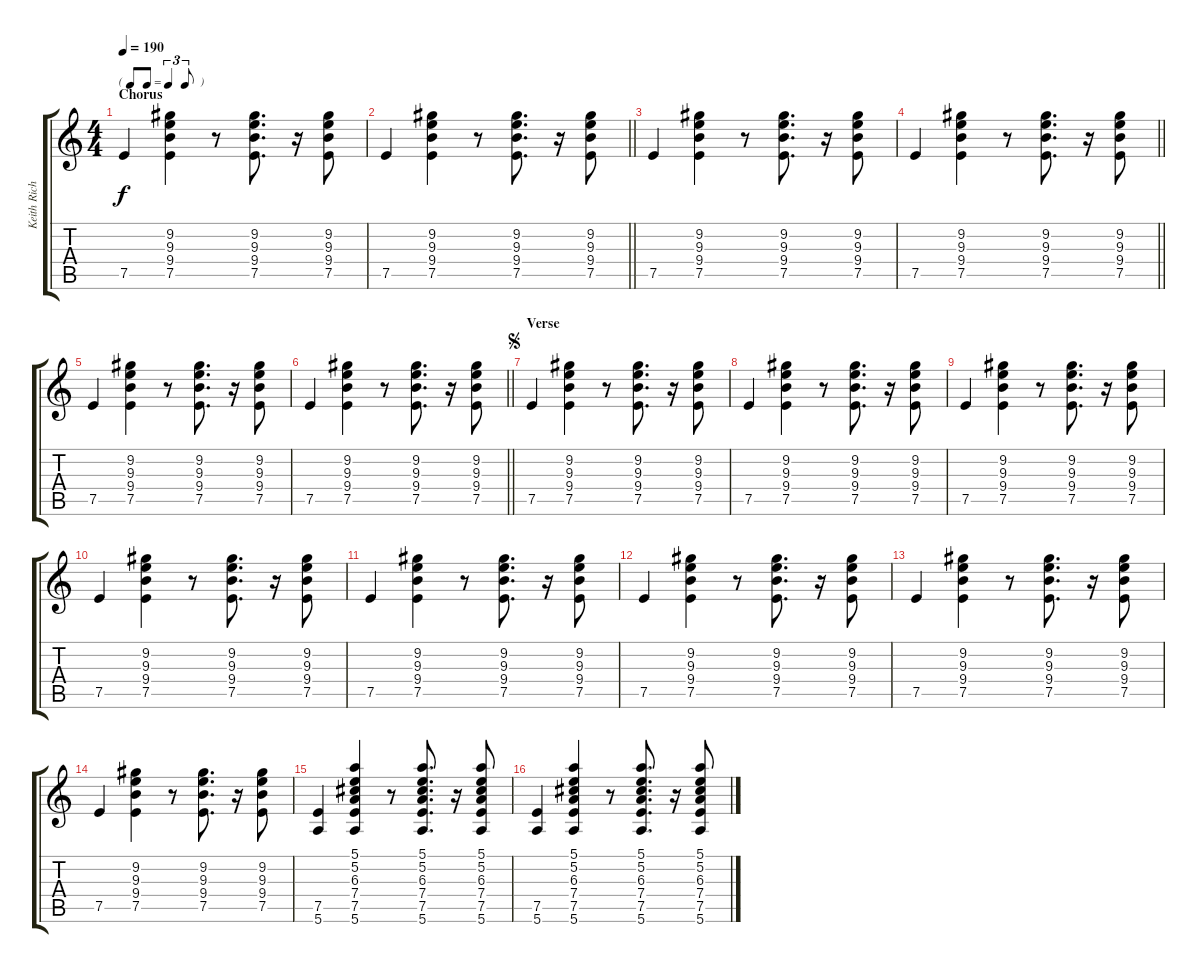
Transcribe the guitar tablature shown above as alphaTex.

\track ("Keith Richards" "Keith Rich") {instrument electricguitarjazz}
\staff {score tabs}
\tuning (E4 B3 G3 D3 A2 E2) {hide}
\ts (4 4)
\tf triplet8th
\section ("" "Chorus")
\tempo 190
\clef g2
\ks c
7.5.4{dy f} (9.2 9.3 9.4 7.5).4 r.8 (9.2 9.3 9.4 7.5).8{d} r.16 (9.2 9.3 9.4 7.5).8 |
\barLineRight lightlight
7.5.4 (9.2 9.3 9.4 7.5).4 r.8 (9.2 9.3 9.4 7.5).8{d} r.16 (9.2 9.3 9.4 7.5).8 |
7.5.4 (9.2 9.3 9.4 7.5).4 r.8 (9.2 9.3 9.4 7.5).8{d} r.16 (9.2 9.3 9.4 7.5).8 |
\barLineRight lightlight
7.5.4 (9.2 9.3 9.4 7.5).4 r.8 (9.2 9.3 9.4 7.5).8{d} r.16 (9.2 9.3 9.4 7.5).8 |
7.5.4 (9.2 9.3 9.4 7.5).4 r.8 (9.2 9.3 9.4 7.5).8{d} r.16 (9.2 9.3 9.4 7.5).8 |
\barLineRight lightlight
7.5.4 (9.2 9.3 9.4 7.5).4 r.8 (9.2 9.3 9.4 7.5).8{d} r.16 (9.2 9.3 9.4 7.5).8 |
\section ("" "Verse")
\jump segno
7.5.4 (9.2 9.3 9.4 7.5).4 r.8 (9.2 9.3 9.4 7.5).8{d} r.16 (9.2 9.3 9.4 7.5).8 |
7.5.4 (9.2 9.3 9.4 7.5).4 r.8 (9.2 9.3 9.4 7.5).8{d} r.16 (9.2 9.3 9.4 7.5).8 |
7.5.4 (9.2 9.3 9.4 7.5).4 r.8 (9.2 9.3 9.4 7.5).8{d} r.16 (9.2 9.3 9.4 7.5).8 |
7.5.4 (9.2 9.3 9.4 7.5).4 r.8 (9.2 9.3 9.4 7.5).8{d} r.16 (9.2 9.3 9.4 7.5).8 |
7.5.4 (9.2 9.3 9.4 7.5).4 r.8 (9.2 9.3 9.4 7.5).8{d} r.16 (9.2 9.3 9.4 7.5).8 |
7.5.4 (9.2 9.3 9.4 7.5).4 r.8 (9.2 9.3 9.4 7.5).8{d} r.16 (9.2 9.3 9.4 7.5).8 |
7.5.4 (9.2 9.3 9.4 7.5).4 r.8 (9.2 9.3 9.4 7.5).8{d} r.16 (9.2 9.3 9.4 7.5).8 |
7.5.4 (9.2 9.3 9.4 7.5).4 r.8 (9.2 9.3 9.4 7.5).8{d} r.16 (9.2 9.3 9.4 7.5).8 |
(7.5 5.6).4 (5.1 5.2 6.3 7.4 7.5 5.6).4 r.8 (5.1 5.2 6.3 7.4 7.5 5.6).8{d} r.16 (5.1 5.2 6.3 7.4 7.5 5.6).8 |
(7.5 5.6).4 (5.1 5.2 6.3 7.4 7.5 5.6).4 r.8 (5.1 5.2 6.3 7.4 7.5 5.6).8{d} r.16 (5.1 5.2 6.3 7.4 7.5 5.6).8
